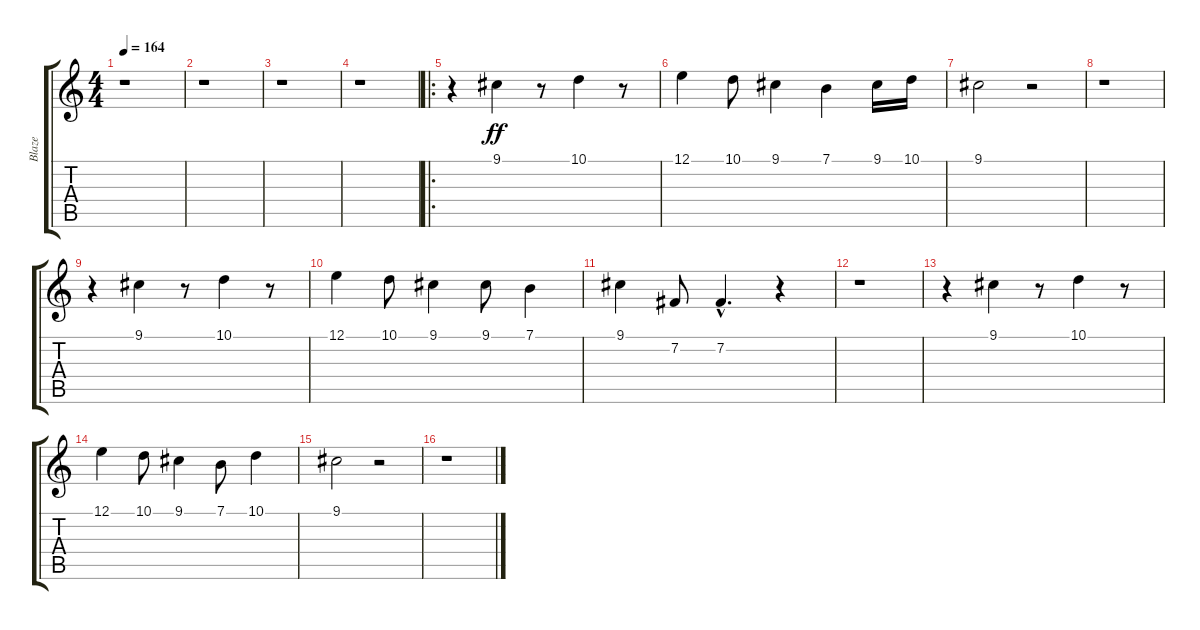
\track ("Blaze" "Blaze") {instrument lead6voice}
\staff {score tabs}
\tuning (E4 B3 G3 D3 A2 E2) {hide}
\ts (4 4)
\tempo 164
\clef g2
\ks c
r.1{dy ff} |
r.1 |
r.1 |
r.1 |
\ro
r.4 9.1.4 r.8 10.1.4 r.8 |
12.1.4 10.1.8 9.1.4 7.1.4 9.1.16 10.1.16 |
9.1.2 r.2 |
r.1 |
r.4 9.1.4 r.8 10.1.4 r.8 |
12.1.4 10.1.8 9.1.4 9.1.8 7.1.4 |
9.1.4 7.2.8 7.2{hac}.4{d} r.4 |
r.1 |
r.4 9.1.4 r.8 10.1.4 r.8 |
12.1.4 10.1.8 9.1.4 7.1.8 10.1.4 |
9.1.2 r.2 |
r.1
